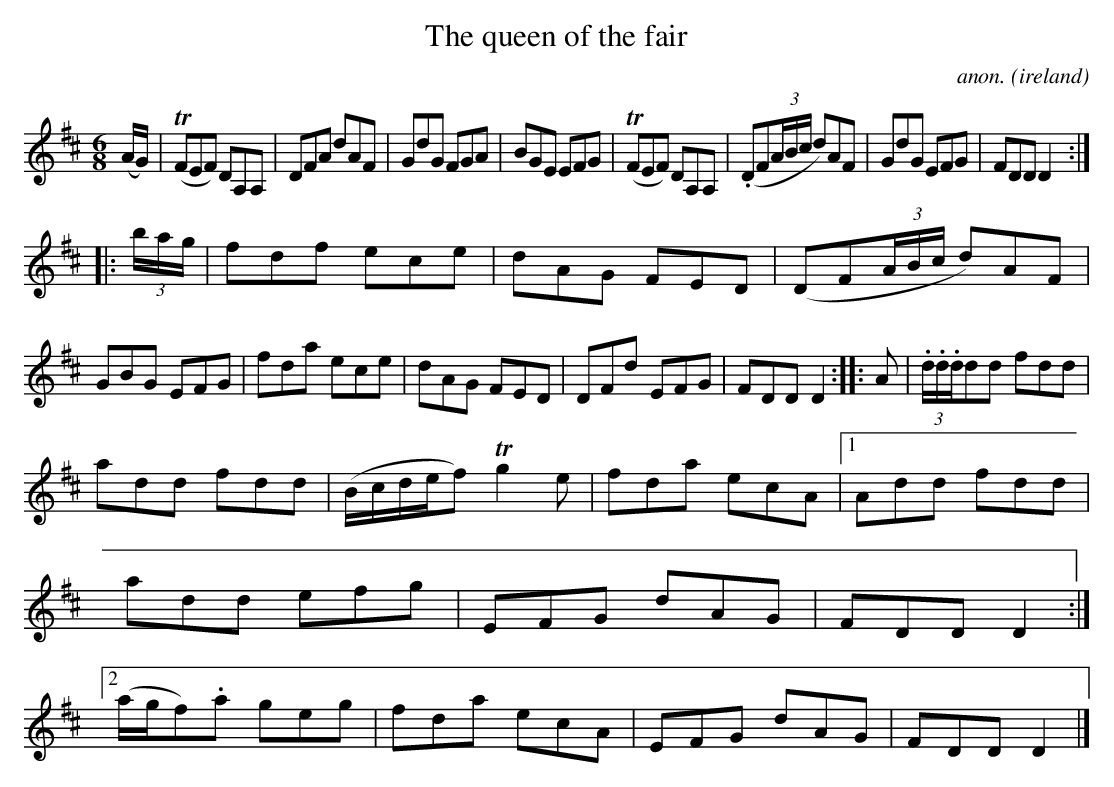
X:1
T:The queen of the fair
O:ireland
C:anon.
m:Tn = (3n/o/n/
m:Tn2 = (3n/o/n/ m/n/
M:6/8
L:1/8
K:D
(A/G/)|(TFEF) DA,A,|DFA dAF|GdG FGA|BGE EFG|(TFEF) DA,A,|(.DF(3A/B/c/ d)AF|GdG EFG|FDD D2:|
|:(3b/a/g/|fdf ece|dAG FED|(DF(3A/B/c/ d)AF|GBG EFG|fda ece|dAG FED|DFd EFG|FDD D2::A|(3.d/.d/.d/dd fdd|
add fdd|(B/c/d/e/f) Tg2e|fda ecA|[1Add fdd|add efg|EFG dAG|FDD D2:|[2(a/g/f).a geg|fda ecA|EFG dAG|FDD D2|]
